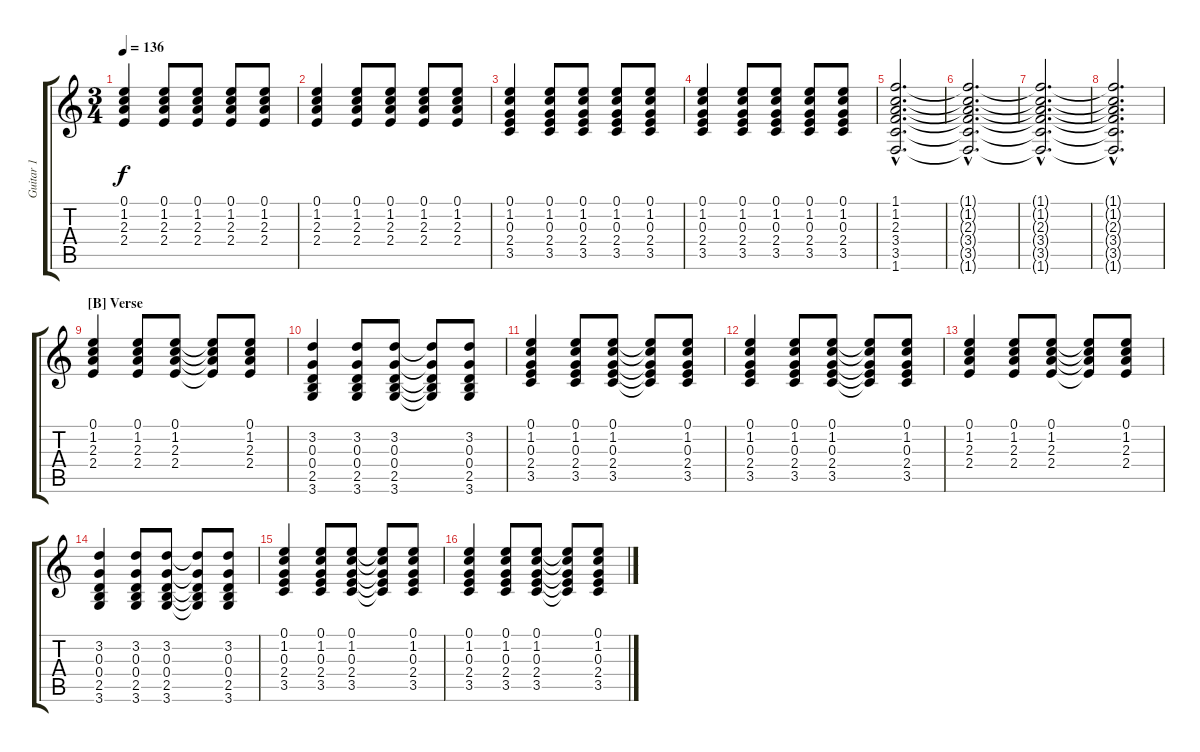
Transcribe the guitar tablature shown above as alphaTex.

\track ("Guitar 1" "Guitar 1") {instrument acousticguitarnylon}
\staff {score tabs}
\tuning (E4 B3 G3 D3 A2 E2) {hide}
\ts (3 4)
\tempo 136
\clef g2
\ks aminor
(0.1 1.2 2.3 2.4).4{dy f} (0.1 1.2 2.3 2.4).8 (0.1 1.2 2.3 2.4).8 (0.1 1.2 2.3 2.4).8 (0.1 1.2 2.3 2.4).8 |
(0.1 1.2 2.3 2.4).4 (0.1 1.2 2.3 2.4).8 (0.1 1.2 2.3 2.4).8 (0.1 1.2 2.3 2.4).8 (0.1 1.2 2.3 2.4).8 |
(0.1 1.2 0.3 2.4 3.5).4 (0.1 1.2 0.3 2.4 3.5).8 (0.1 1.2 0.3 2.4 3.5).8 (0.1 1.2 0.3 2.4 3.5).8 (0.1 1.2 0.3 2.4 3.5).8 |
(0.1 1.2 0.3 2.4 3.5).4 (0.1 1.2 0.3 2.4 3.5).8 (0.1 1.2 0.3 2.4 3.5).8 (0.1 1.2 0.3 2.4 3.5).8 (0.1 1.2 0.3 2.4 3.5).8 |
(1.1{hac} 1.2{hac} 2.3{hac} 3.4{hac} 3.5{hac} 1.6{hac}).2{d} |
(1.1{hac t} 1.2{hac t} 2.3{hac t} 3.4{hac t} 3.5{hac t} 1.6{hac t}).2{d} |
(1.1{hac t} 1.2{hac t} 2.3{hac t} 3.4{hac t} 3.5{hac t} 1.6{hac t}).2{d} |
(1.1{hac t} 1.2{hac t} 2.3{hac t} 3.4{hac t} 3.5{hac t} 1.6{hac t}).2{d} |
\section ("" "[B] Verse")
(0.1 1.2 2.3 2.4).4 (0.1 1.2 2.3 2.4).8 (0.1 1.2 2.3 2.4).8 (0.1{t} 1.2{t} 2.3{t} 2.4{t}).8 (0.1 1.2 2.3 2.4).8 |
(3.2 0.3 0.4 2.5 3.6).4 (3.2 0.3 0.4 2.5 3.6).8 (3.2 0.3 0.4 2.5 3.6).8 (3.2{t} 0.3{t} 0.4{t} 2.5{t} 3.6{t}).8 (3.2 0.3 0.4 2.5 3.6).8 |
(0.1 1.2 0.3 2.4 3.5).4 (0.1 1.2 0.3 2.4 3.5).8 (0.1 1.2 0.3 2.4 3.5).8 (0.1{t} 1.2{t} 0.3{t} 2.4{t} 3.5{t}).8 (0.1 1.2 0.3 2.4 3.5).8 |
(0.1 1.2 0.3 2.4 3.5).4 (0.1 1.2 0.3 2.4 3.5).8 (0.1 1.2 0.3 2.4 3.5).8 (0.1{t} 1.2{t} 0.3{t} 2.4{t} 3.5{t}).8 (0.1 1.2 0.3 2.4 3.5).8 |
(0.1 1.2 2.3 2.4).4 (0.1 1.2 2.3 2.4).8 (0.1 1.2 2.3 2.4).8 (0.1{t} 1.2{t} 2.3{t} 2.4{t}).8 (0.1 1.2 2.3 2.4).8 |
(3.2 0.3 0.4 2.5 3.6).4 (3.2 0.3 0.4 2.5 3.6).8 (3.2 0.3 0.4 2.5 3.6).8 (3.2{t} 0.3{t} 0.4{t} 2.5{t} 3.6{t}).8 (3.2 0.3 0.4 2.5 3.6).8 |
(0.1 1.2 0.3 2.4 3.5).4 (0.1 1.2 0.3 2.4 3.5).8 (0.1 1.2 0.3 2.4 3.5).8 (0.1{t} 1.2{t} 0.3{t} 2.4{t} 3.5{t}).8 (0.1 1.2 0.3 2.4 3.5).8 |
(0.1 1.2 0.3 2.4 3.5).4 (0.1 1.2 0.3 2.4 3.5).8 (0.1 1.2 0.3 2.4 3.5).8 (0.1{t} 1.2{t} 0.3{t} 2.4{t} 3.5{t}).8 (0.1 1.2 0.3 2.4 3.5).8
